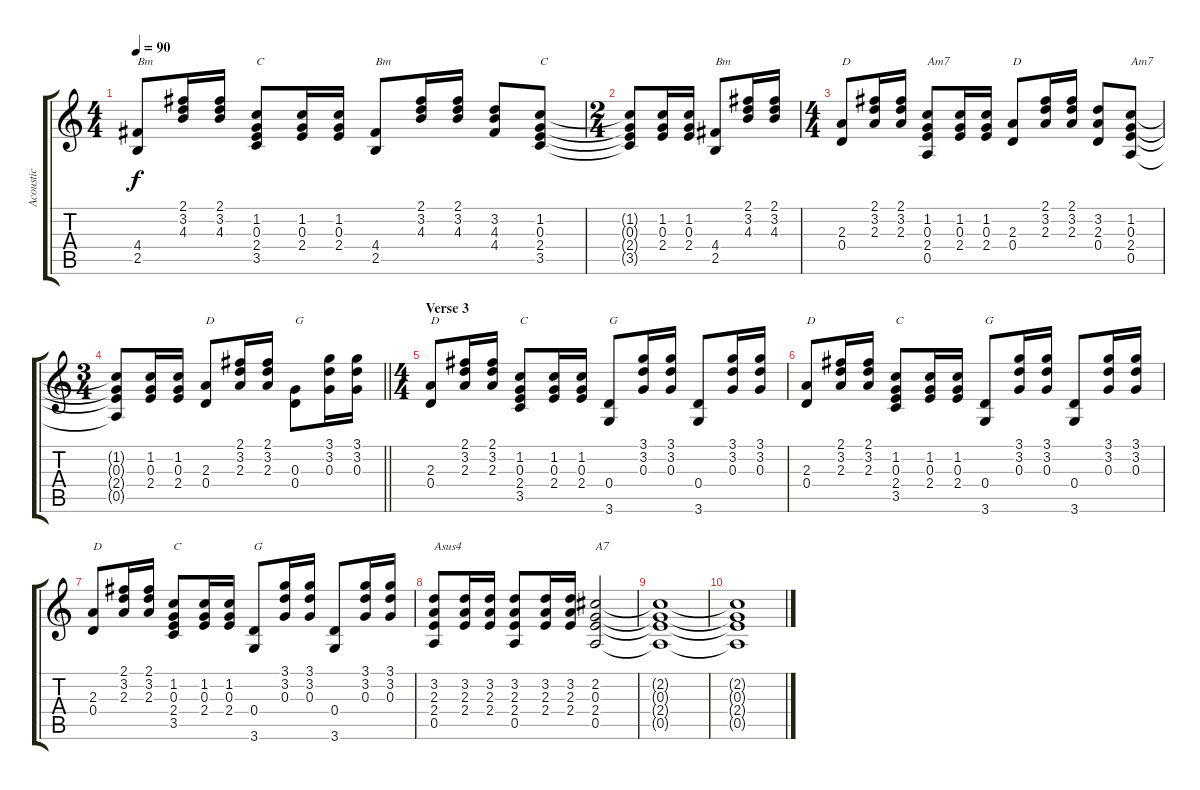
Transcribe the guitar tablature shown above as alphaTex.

\track ("Acoustic" "Acoustic") {instrument acousticguitarsteel}
\staff {score tabs}
\tuning (E4 B3 G3 D3 A2 E2) {hide}
\ts (4 4)
\tempo 90
\clef g2
\ks c
(4.4 2.5).8{txt "Bm" dy f} (2.1 3.2 4.3).16 (2.1 3.2 4.3).16 (1.2 0.3 2.4 3.5).8{txt "C"} (1.2 0.3 2.4).16 (1.2 0.3 2.4).16 (4.4 2.5).8{txt "Bm"} (2.1 3.2 4.3).16 (2.1 3.2 4.3).16 (3.2 4.3 4.4).8 (1.2 0.3 2.4 3.5).8{txt "C"} |
\ts (2 4)
(1.2{t} 0.3{t} 2.4{t} 3.5{t}).8 (1.2 0.3 2.4).16 (1.2 0.3 2.4).16 (4.4 2.5).8{txt "Bm"} (2.1 3.2 4.3).16 (2.1 3.2 4.3).16 |
\ts (4 4)
(2.3 0.4).8{txt "D"} (2.1 3.2 2.3).16 (2.1 3.2 2.3).16 (1.2 0.3 2.4 0.5).8{txt "Am7"} (1.2 0.3 2.4).16 (1.2 0.3 2.4).16 (2.3 0.4).8{txt "D"} (2.1 3.2 2.3).16 (2.1 3.2 2.3).16 (3.2 2.3 0.4).8 (1.2 0.3 2.4 0.5).8{txt "Am7"} |
\ts (3 4)
\barLineRight lightlight
(1.2{t} 0.3{t} 2.4{t} 0.5{t}).8 (1.2 0.3 2.4).16 (1.2 0.3 2.4).16 (2.3 0.4).8{txt "D"} (2.1 3.2 2.3).16 (2.1 3.2 2.3).16 (0.3 0.4).8{txt "G"} (3.1 3.2 0.3).16 (3.1 3.2 0.3).16 |
\ts (4 4)
\section ("" "Verse 3")
(2.3 0.4).8{txt "D"} (2.1 3.2 2.3).16 (2.1 3.2 2.3).16 (1.2 0.3 2.4 3.5).8{txt "C"} (1.2 0.3 2.4).16 (1.2 0.3 2.4).16 (0.4 3.6).8{txt "G"} (3.1 3.2 0.3).16 (3.1 3.2 0.3).16 (0.4 3.6).8 (3.1 3.2 0.3).16 (3.1 3.2 0.3).16 |
(2.3 0.4).8{txt "D"} (2.1 3.2 2.3).16 (2.1 3.2 2.3).16 (1.2 0.3 2.4 3.5).8{txt "C"} (1.2 0.3 2.4).16 (1.2 0.3 2.4).16 (0.4 3.6).8{txt "G"} (3.1 3.2 0.3).16 (3.1 3.2 0.3).16 (0.4 3.6).8 (3.1 3.2 0.3).16 (3.1 3.2 0.3).16 |
(2.3 0.4).8{txt "D"} (2.1 3.2 2.3).16 (2.1 3.2 2.3).16 (1.2 0.3 2.4 3.5).8{txt "C"} (1.2 0.3 2.4).16 (1.2 0.3 2.4).16 (0.4 3.6).8{txt "G"} (3.1 3.2 0.3).16 (3.1 3.2 0.3).16 (0.4 3.6).8 (3.1 3.2 0.3).16 (3.1 3.2 0.3).16 |
(3.2 2.3 2.4 0.5).8{txt "Asus4"} (3.2 2.3 2.4).16 (3.2 2.3 2.4).16 (3.2 2.3 2.4 0.5).8 (3.2 2.3 2.4).16 (3.2 2.3 2.4).16 (2.2 0.3 2.4 0.5).2{txt "A7"} |
(2.2{t} 0.3{t} 2.4{t} 0.5{t}).1 |
(2.2{t} 0.3{t} 2.4{t} 0.5{t}).1
